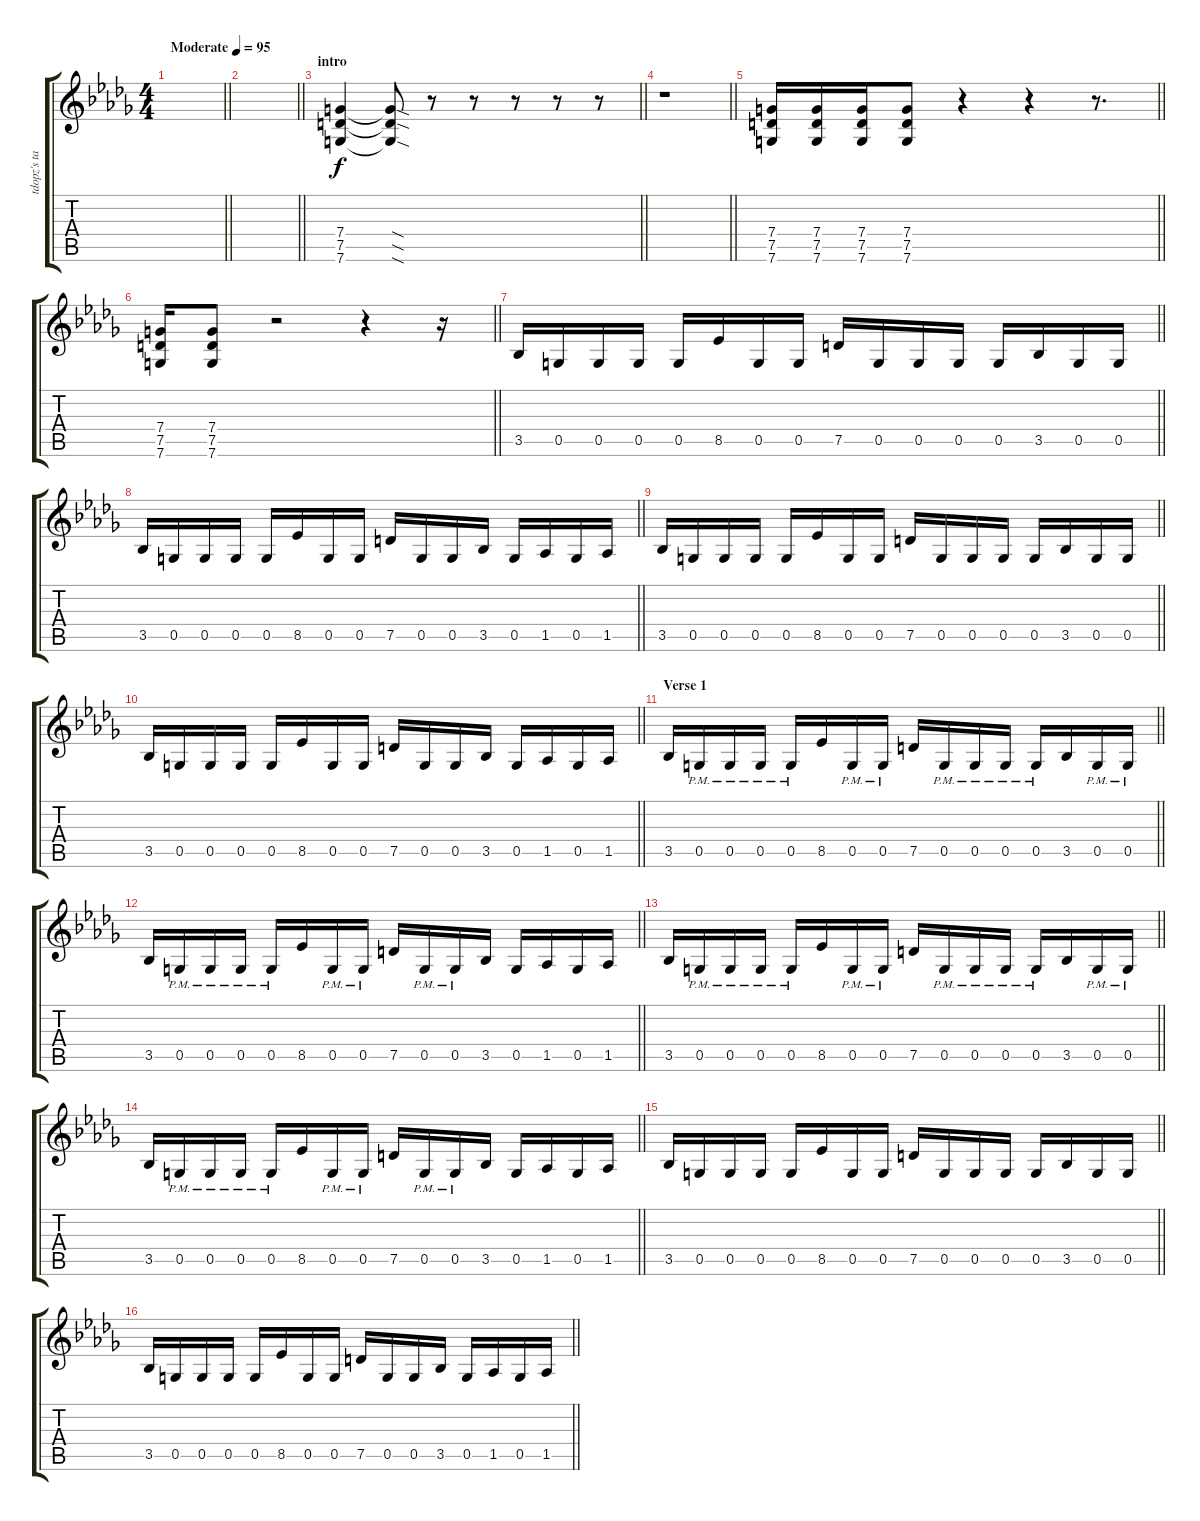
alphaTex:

\track ("tdopz's tab" "tdopz's ta") {instrument distortionguitar}
\staff {score tabs}
\tuning (D4 A3 F3 C3 G2 C2) {hide}
\ts (4 4)
\tempo (95 "Moderate")
\clef g2
\barLineRight lightlight
\ks db
|
\barLineRight lightlight
|
\section ("" "intro")
\barLineRight lightlight
(7.4 7.5 7.6).4 (7.4{sod t} 7.5{sod t} 7.6{sod t}).8 r.8 r.8 r.8 r.8 r.8 |
\barLineRight lightlight
r.1 |
\barLineRight lightlight
(7.4 7.5 7.6).16 (7.4 7.5 7.6).16 (7.4 7.5 7.6).16 (7.4 7.5 7.6).8 r.4 r.4 r.8{d} |
\barLineRight lightlight
(7.4 7.5 7.6).16 (7.4 7.5 7.6).8 r.2 r.4 r.16 |
\barLineRight lightlight
3.5.16 0.5.16 0.5.16 0.5.16 0.5.16 8.5.16 0.5.16 0.5.16 7.5.16 0.5.16 0.5.16 0.5.16 0.5.16 3.5.16 0.5.16 0.5.16 |
\barLineRight lightlight
3.5.16 0.5.16 0.5.16 0.5.16 0.5.16 8.5.16 0.5.16 0.5.16 7.5.16 0.5.16 0.5.16 3.5.16 0.5.16 1.5.16 0.5.16 1.5.16 |
\barLineRight lightlight
3.5.16 0.5.16 0.5.16 0.5.16 0.5.16 8.5.16 0.5.16 0.5.16 7.5.16 0.5.16 0.5.16 0.5.16 0.5.16 3.5.16 0.5.16 0.5.16 |
\barLineRight lightlight
3.5.16 0.5.16 0.5.16 0.5.16 0.5.16 8.5.16 0.5.16 0.5.16 7.5.16 0.5.16 0.5.16 3.5.16 0.5.16 1.5.16 0.5.16 1.5.16 |
\section ("" "Verse 1")
\barLineRight lightlight
3.5.16 0.5{pm}.16 0.5{pm}.16 0.5{pm}.16 0.5{pm}.16 8.5.16 0.5{pm}.16 0.5{pm}.16 7.5.16 0.5{pm}.16 0.5{pm}.16 0.5{pm}.16 0.5{pm}.16 3.5.16 0.5{pm}.16 0.5{pm}.16 |
\barLineRight lightlight
3.5.16 0.5{pm}.16 0.5{pm}.16 0.5{pm}.16 0.5{pm}.16 8.5.16 0.5{pm}.16 0.5{pm}.16 7.5.16 0.5{pm}.16 0.5{pm}.16 3.5.16 0.5.16 1.5.16 0.5.16 1.5.16 |
\barLineRight lightlight
3.5.16 0.5{pm}.16 0.5{pm}.16 0.5{pm}.16 0.5{pm}.16 8.5.16 0.5{pm}.16 0.5{pm}.16 7.5.16 0.5{pm}.16 0.5{pm}.16 0.5{pm}.16 0.5{pm}.16 3.5.16 0.5{pm}.16 0.5{pm}.16 |
\barLineRight lightlight
3.5.16 0.5{pm}.16 0.5{pm}.16 0.5{pm}.16 0.5{pm}.16 8.5.16 0.5{pm}.16 0.5{pm}.16 7.5.16 0.5{pm}.16 0.5{pm}.16 3.5.16 0.5.16 1.5.16 0.5.16 1.5.16 |
\barLineRight lightlight
3.5.16 0.5.16 0.5.16 0.5.16 0.5.16 8.5.16 0.5.16 0.5.16 7.5.16 0.5.16 0.5.16 0.5.16 0.5.16 3.5.16 0.5.16 0.5.16 |
\barLineRight lightlight
3.5.16 0.5.16 0.5.16 0.5.16 0.5.16 8.5.16 0.5.16 0.5.16 7.5.16 0.5.16 0.5.16 3.5.16 0.5.16 1.5.16 0.5.16 1.5.16
